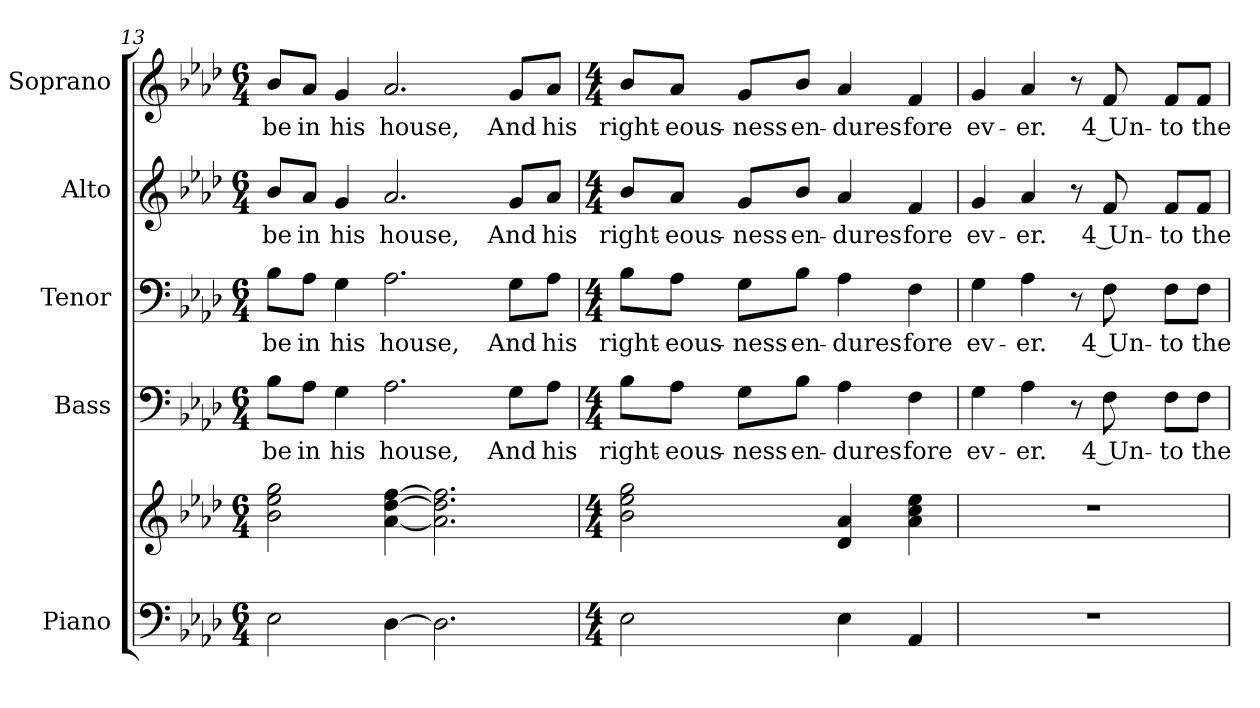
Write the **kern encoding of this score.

**kern	**kern	**kern	**text	**kern	**text	**kern	**text	**kern	**text
*part5	*part5	*part4	*part4	*part3	*part3	*part2	*part2	*part1	*part1
*staff6	*staff5	*staff4	*staff4	*staff3	*staff3	*staff2	*staff2	*staff1	*staff1
*I"Piano	*	*I"Bass	*	*I"Tenor	*	*I"Alto	*	*I"Soprano	*
*I'Pno.	*	*I'B.	*	*I'T.	*	*I'A.	*	*I'S.	*
!!LO:PB:g=z
*clefF4	*clefG2	*clefF4	*	*clefF4	*	*clefG2	*	*clefG2	*
*k[b-e-a-d-]	*k[b-e-a-d-]	*k[b-e-a-d-]	*	*k[b-e-a-d-]	*	*k[b-e-a-d-]	*	*k[b-e-a-d-]	*
*A-:	*A-:	*A-:	*	*A-:	*	*A-:	*	*A-:	*
*M6/4	*M6/4	*M6/4	*	*M6/4	*	*M6/4	*	*M6/4	*
=13	=13	=13	=13	=13	=13	=13	=13	=13	=13
!	!	!	!LO:LY:b:color=#000000	!	!	!	!	!	!
!	!	!	!	!	!LO:LY:b:color=#000000	!	!	!	!
!	!	!	!	!	!	!	!LO:LY:b:color=#000000	!	!
!	!	!	!	!	!	!	!	!	!LO:LY:b:color=#000000
2E-i\	2b-i\ 2ee-i 2ggi	8B-i\L	be	8B-i\L	be	8b-i/L	be	8b-i/L	be
!	!	!	!LO:LY:b:color=#000000	!	!	!	!	!	!
!	!	!	!	!	!LO:LY:b:color=#000000	!	!	!	!
!	!	!	!	!	!	!	!LO:LY:b:color=#000000	!	!
!	!	!	!	!	!	!	!	!	!LO:LY:b:color=#000000
.	.	8A-i\J	in	8A-i\J	in	8a-i/J	in	8a-i/J	in
!	!	!	!LO:LY:b:color=#000000	!	!	!	!	!	!
!	!	!	!	!	!LO:LY:b:color=#000000	!	!	!	!
!	!	!	!	!	!	!	!LO:LY:b:color=#000000	!	!
!	!	!	!	!	!	!	!	!	!LO:LY:b:color=#000000
.	.	4Gi\	his	4Gi\	his	4gi/	his	4gi/	his
!	!	!	!LO:LY:b:color=#000000	!	!	!	!	!	!
!	!	!	!	!	!LO:LY:b:color=#000000	!	!	!	!
!	!	!	!	!	!	!	!LO:LY:b:color=#000000	!	!
!	!	!	!	!	!	!	!	!	!LO:LY:b:color=#000000
[>4D-i\	[<4a-i\ [>4dd-i [>4ffi	2.A-i\	house,	2.A-i\	house,	2.a-i/	house,	2.a-i/	house,
2.D-i\]	2.a-i\] 2.dd-i] 2.ffi]	.	.	.	.	.	.	.	.
!	!	!	!LO:LY:b:color=#000000	!	!	!	!	!	!
!	!	!	!	!	!LO:LY:b:color=#000000	!	!	!	!
!	!	!	!	!	!	!	!LO:LY:b:color=#000000	!	!
!	!	!	!	!	!	!	!	!	!LO:LY:b:color=#000000
.	.	8Gi\L	And	8Gi\L	And	8gi/L	And	8gi/L	And
!	!	!	!LO:LY:b:color=#000000	!	!	!	!	!	!
!	!	!	!	!	!LO:LY:b:color=#000000	!	!	!	!
!	!	!	!	!	!	!	!LO:LY:b:color=#000000	!	!
!	!	!	!	!	!	!	!	!	!LO:LY:b:color=#000000
.	.	8A-i\J	his	8A-i\J	his	8a-i/J	his	8a-i/J	his
=14	=14	=14	=14	=14	=14	=14	=14	=14	=14
*M4/4	*M4/4	*M4/4	*	*M4/4	*	*M4/4	*	*M4/4	*
!	!	!	!LO:LY:b:color=#000000	!	!	!	!	!	!
!	!	!	!	!	!LO:LY:b:color=#000000	!	!	!	!
!	!	!	!	!	!	!	!LO:LY:b:color=#000000	!	!
!	!	!	!	!	!	!	!	!	!LO:LY:b:color=#000000
2E-i\	2b-i\ 2ee-i 2ggi	8B-i\L	right-	8B-i\L	right-	8b-i/L	right-	8b-i/L	right-
!	!	!	!LO:LY:b:color=#000000	!	!	!	!	!	!
!	!	!	!	!	!LO:LY:b:color=#000000	!	!	!	!
!	!	!	!	!	!	!	!LO:LY:b:color=#000000	!	!
!	!	!	!	!	!	!	!	!	!LO:LY:b:color=#000000
.	.	8A-i\J	-eous-	8A-i\J	-eous-	8a-i/J	-eous-	8a-i/J	-eous-
!	!	!	!LO:LY:b:color=#000000	!	!	!	!	!	!
!	!	!	!	!	!LO:LY:b:color=#000000	!	!	!	!
!	!	!	!	!	!	!	!LO:LY:b:color=#000000	!	!
!	!	!	!	!	!	!	!	!	!LO:LY:b:color=#000000
.	.	8Gi\L	-ness	8Gi\L	-ness	8gi/L	-ness	8gi/L	-ness
!	!	!	!LO:LY:b:color=#000000	!	!	!	!	!	!
!	!	!	!	!	!LO:LY:b:color=#000000	!	!	!	!
!	!	!	!	!	!	!	!LO:LY:b:color=#000000	!	!
!	!	!	!	!	!	!	!	!	!LO:LY:b:color=#000000
.	.	8B-i\J	en-	8B-i\J	en-	8b-i/J	en-	8b-i/J	en-
!	!	!	!LO:LY:b:color=#000000	!	!	!	!	!	!
!	!	!	!	!	!LO:LY:b:color=#000000	!	!	!	!
!	!	!	!	!	!	!	!LO:LY:b:color=#000000	!	!
!	!	!	!	!	!	!	!	!	!LO:LY:b:color=#000000
4E-i\	4d-i/ 4a-i	4A-i\	-dures	4A-i\	-dures	4a-i/	-dures	4a-i/	-dures
!	!	!	!LO:LY:b:color=#000000	!	!	!	!	!	!
!	!	!	!	!	!LO:LY:b:color=#000000	!	!	!	!
!	!	!	!	!	!	!	!LO:LY:b:color=#000000	!	!
!	!	!	!	!	!	!	!	!	!LO:LY:b:color=#000000
4AA-i/	4a-i\ 4cci 4ee-i	4Fi\	fore	4Fi\	fore	4fi/	fore	4fi/	fore
!!LO:PB:g=z
=15	=15	=15	=15	=15	=15	=15	=15	=15	=15
!	!	!	!LO:LY:b:color=#000000	!	!	!	!	!	!
!	!	!	!	!	!LO:LY:b:color=#000000	!	!	!	!
!	!	!	!	!	!	!	!LO:LY:b:color=#000000	!	!
!	!	!	!	!	!	!	!	!	!LO:LY:b:color=#000000
1r	1r	4Gi\	ev-	4Gi\	ev-	4gi/	ev-	4gi/	ev-
!	!	!	!LO:LY:b:color=#000000	!	!	!	!	!	!
!	!	!	!	!	!LO:LY:b:color=#000000	!	!	!	!
!	!	!	!	!	!	!	!LO:LY:b:color=#000000	!	!
!	!	!	!	!	!	!	!	!	!LO:LY:b:color=#000000
.	.	4A-i\	-er.	4A-i\	-er.	4a-i/	-er.	4a-i/	-er.
.	.	8r	.	8r	.	8r	.	8r	.
!	!	!	!LO:LY:b:color=#000000	!	!	!	!	!	!
!	!	!	!	!	!LO:LY:b:color=#000000	!	!	!	!
!	!	!	!	!	!	!	!LO:LY:b:color=#000000	!	!
!	!	!	!	!	!	!	!	!	!LO:LY:b:color=#000000
.	.	8Fi\	4 Un-	8Fi\	4 Un-	8fi/	4 Un-	8fi/	4 Un-
!	!	!	!LO:LY:b:color=#000000	!	!	!	!	!	!
!	!	!	!	!	!LO:LY:b:color=#000000	!	!	!	!
!	!	!	!	!	!	!	!LO:LY:b:color=#000000	!	!
!	!	!	!	!	!	!	!	!	!LO:LY:b:color=#000000
.	.	8Fi\L	-to	8Fi\L	-to	8fi/L	-to	8fi/L	-to
!	!	!	!LO:LY:b:color=#000000	!	!	!	!	!	!
!	!	!	!	!	!LO:LY:b:color=#000000	!	!	!	!
!	!	!	!	!	!	!	!LO:LY:b:color=#000000	!	!
!	!	!	!	!	!	!	!	!	!LO:LY:b:color=#000000
.	.	8Fi\J	the	8Fi\J	the	8fi/J	the	8fi/J	the
=	=	=	=	=	=	=	=	=	=
*-	*-	*-	*-	*-	*-	*-	*-	*-	*-
